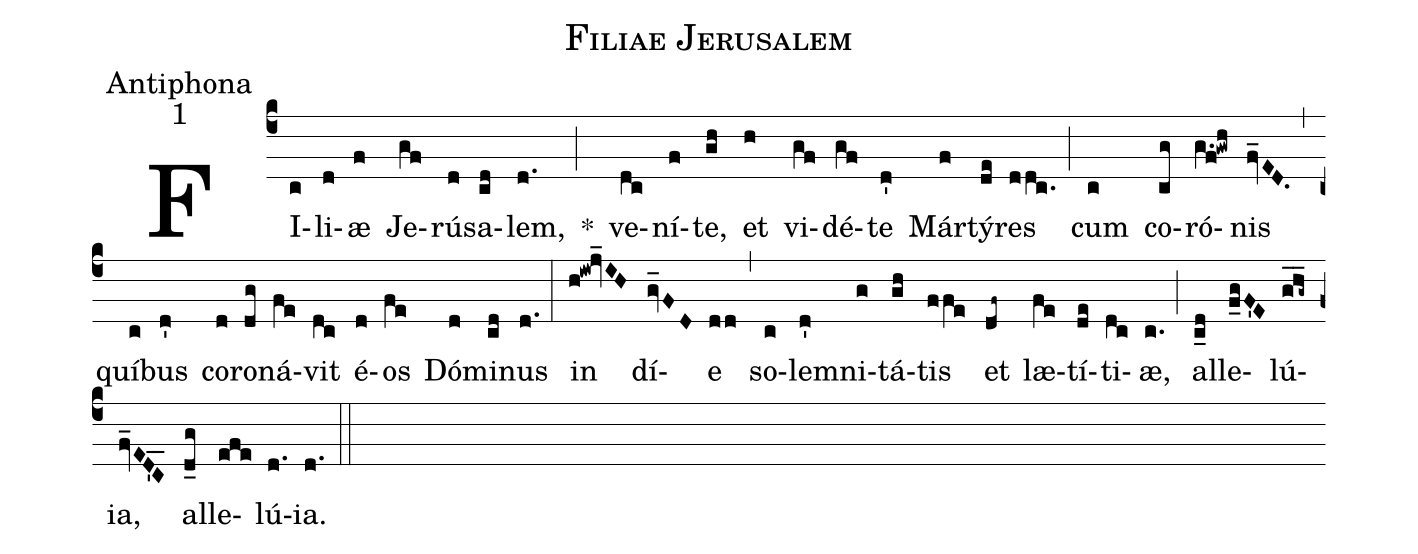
name:Filiae Jerusalem;
office-part:Antiphona;
mode:1;
%%
(c4) FI(c)li(d)æ(f) Je(gf)rú(d)sa(cd)lem,(d.) *(;) ve(dc)ní(f)te,(gh) et(h) vi(gf)dé(gf)te(d') Már(f)tý(de)res(ddc.) (;) cum(c) co(cg)ró(g.f!gwh)nis(fv_ED.) (,) quí(c)bus(d') co(d)ro(dg)ná(fe)vit(dc) é(d)os(fe) Dó(d)mi(cd)nus(d.) (:) in(h!iw!jv_IH) dí(gv_FD)e(dd) (,) so(c)le(d')mni(g)tá(gh)tis(ffe) et(df~) læ(fe)tí(de)ti(dc)æ,(c.) (;) al(c_d)le(f_gF'E)lú(gh__g~)ia,(fv_ED'_5C_) al(d_g)le(efe)lú(d.)ia.(d.) (::)
